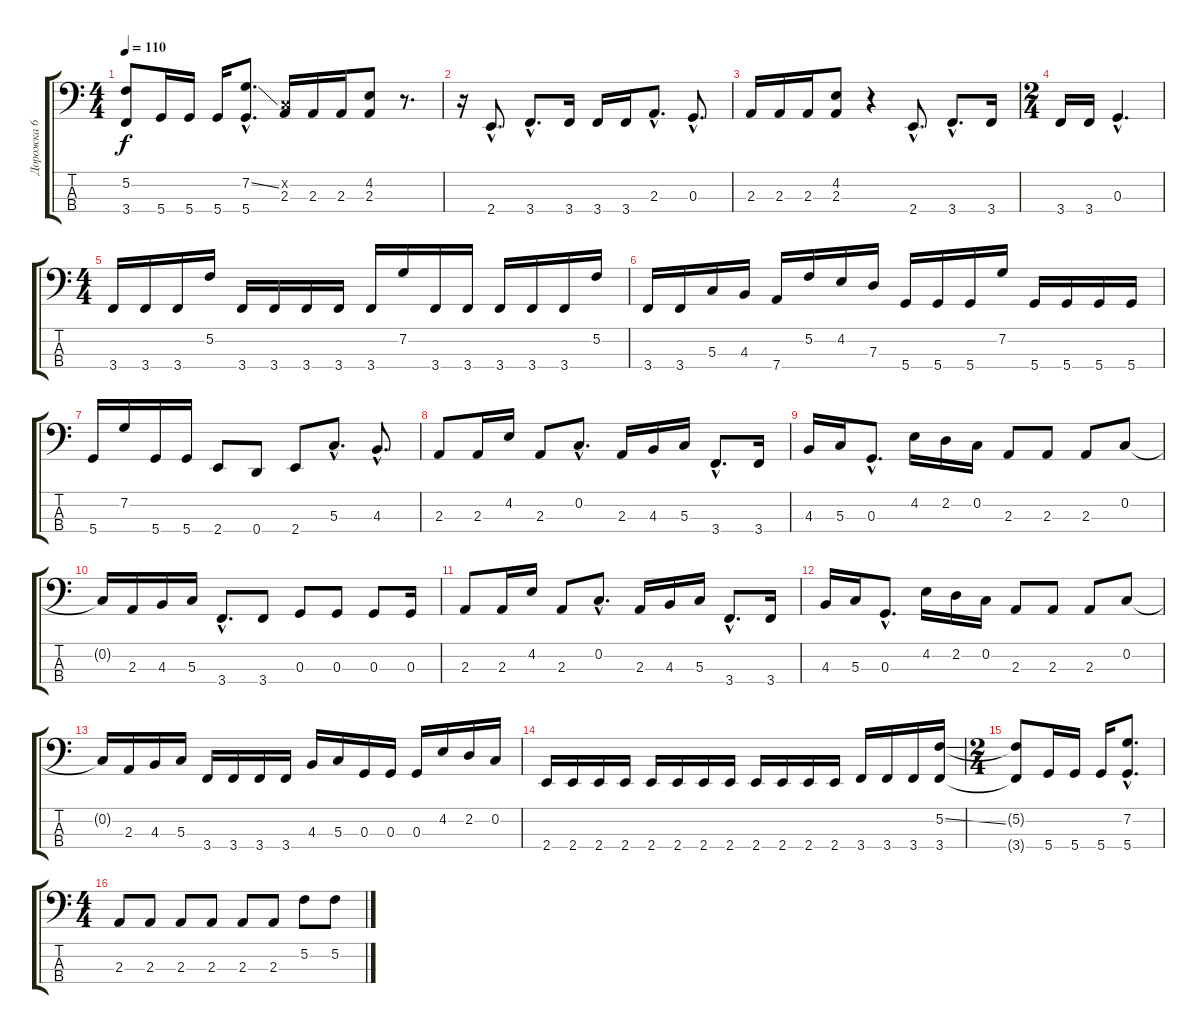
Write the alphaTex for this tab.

\track ("Дорожка 6" "Дорожка 6") {instrument slapbass1}
\staff {score tabs}
\tuning (F2 C2 G1 D1) {hide}
\ts (4 4)
\tempo 110
\clef f4
\ks c
(5.2{t} 3.4{t}).8{dy f} 5.4.16 5.4.16 5.4.16 (7.2{ss hac} 5.4{hac}).8{d} (0.2{x} 2.3).16 2.3.16 2.3.16 (4.2 2.3).8 r.8{d} |
r.16 2.4{hac}.8{d} 3.4{hac}.8{d} 3.4.16 3.4.16 3.4.16 2.3{hac}.8{d} 0.3{hac}.8{d} |
2.3.16 2.3.16 2.3.16 (4.2 2.3).8 r.4 2.4{hac}.8{d} 3.4{hac}.8{d} 3.4.16 |
\ts (2 4)
3.4.16 3.4.16 0.3{hac}.4{d} |
\ts (4 4)
3.4.16 3.4.16 3.4.16 5.2.16 3.4.16 3.4.16 3.4.16 3.4.16 3.4.16 7.2.16 3.4.16 3.4.16 3.4.16 3.4.16 3.4.16 5.2.16 |
3.4.16 3.4.16 5.3.16 4.3.16 7.4.16 5.2.16 4.2.16 7.3.16 5.4.16 5.4.16 5.4.16 7.2.16 5.4.16 5.4.16 5.4.16 5.4.16 |
5.4.16 7.2.16 5.4.16 5.4.16 2.4.8 0.4.8 2.4.8 5.3{hac}.8{d} 4.3{hac}.8{d} |
2.3.8 2.3.16 4.2.16 2.3.8 0.2{hac}.8{d} 2.3.16 4.3.16 5.3.16 3.4{hac}.8{d} 3.4.16 |
4.3.16 5.3.16 0.3{hac}.8{d} 4.2.16 2.2.16 0.2.16 2.3.8 2.3.8 2.3.8 0.2.8 |
0.2{t}.16 2.3.16 4.3.16 5.3.16 3.4{hac}.8{d} 3.4.8 0.3.8 0.3.8 0.3.8 0.3.16 |
2.3.8 2.3.16 4.2.16 2.3.8 0.2{hac}.8{d} 2.3.16 4.3.16 5.3.16 3.4{hac}.8{d} 3.4.16 |
4.3.16 5.3.16 0.3{hac}.8{d} 4.2.16 2.2.16 0.2.16 2.3.8 2.3.8 2.3.8 0.2.8 |
0.2{t}.16 2.3.16 4.3.16 5.3.16 3.4.16 3.4.16 3.4.16 3.4.16 4.3.16 5.3.16 0.3.16 0.3.16 0.3.16 4.2.16 2.2.16 0.2.16 |
2.4.16 2.4.16 2.4.16 2.4.16 2.4.16 2.4.16 2.4.16 2.4.16 2.4.16 2.4.16 2.4.16 2.4.16 3.4.16 3.4.16 3.4.16 (5.2{ss} 3.4).16 |
\ts (2 4)
(5.2{t} 3.4{t}).8 5.4.16 5.4.16 5.4.16 (7.2{hac} 5.4{hac}).8{d} |
\ts (4 4)
2.3.8 2.3.8 2.3.8 2.3.8 2.3.8 2.3.8 5.2.8 5.2.8
